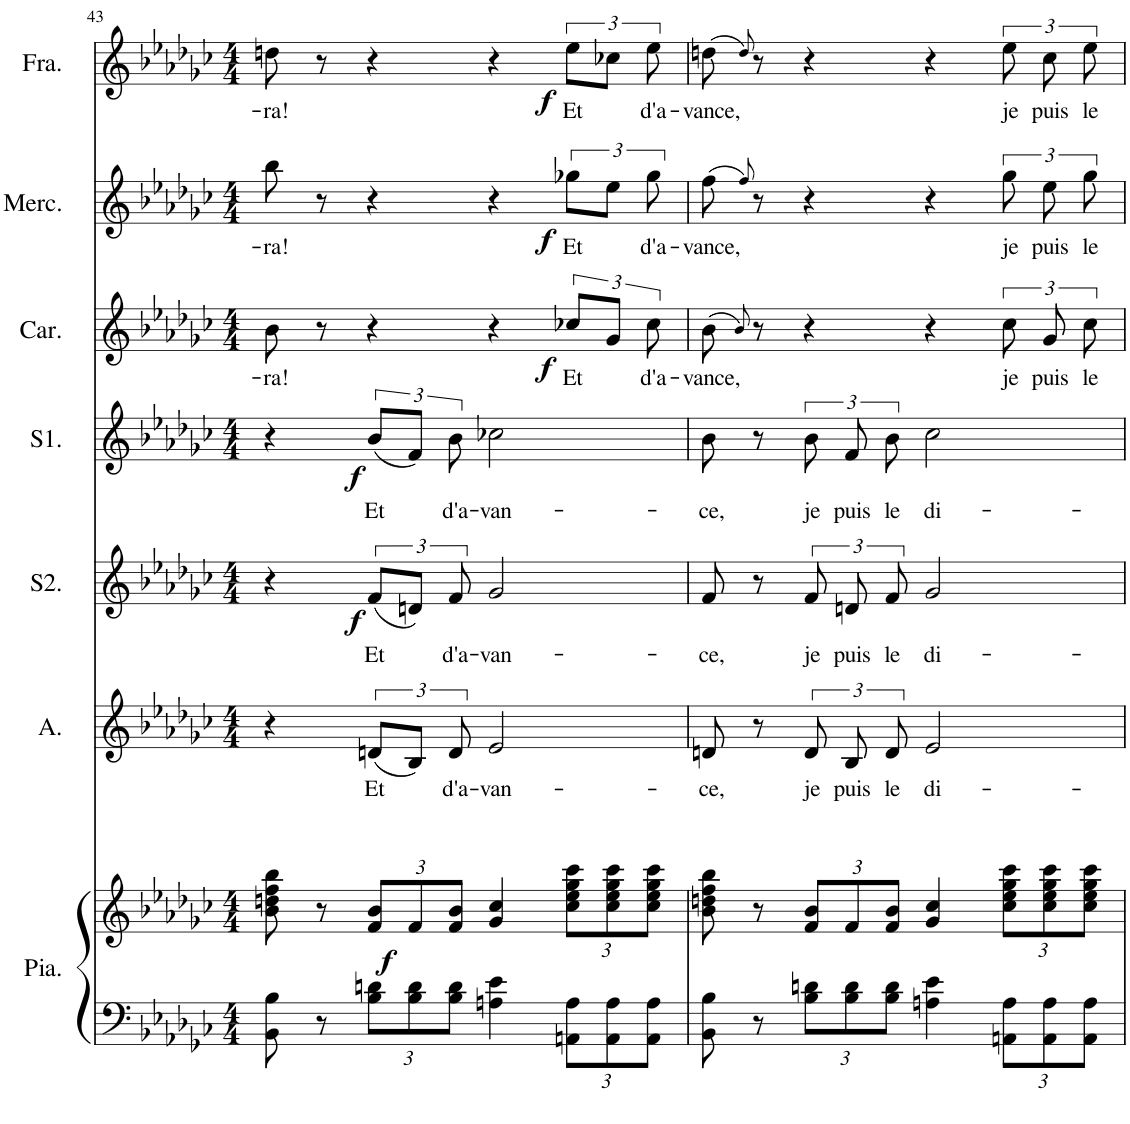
**kern	**kern	**dynam	**kern	**text	**kern	**text	**dynam	**kern	**text	**dynam	**kern	**text	**dynam	**kern	**text	**dynam	**kern	**text	**dynam
*part7	*part7	*part7	*part6	*part6	*part5	*part5	*part5	*part4	*part4	*part4	*part3	*part3	*part3	*part2	*part2	*part2	*part1	*part1	*part1
*staff8	*staff7	*staff7/8	*staff6	*staff6	*staff5	*staff5	*staff5	*staff4	*staff4	*staff4	*staff3	*staff3	*staff3	*staff2	*staff2	*staff2	*staff1	*staff1	*staff1
*I"Piano	*	*	*I"Alto	*	*I"Soprano 2	*	*	*I"Soprano 1	*	*	*I"Carmen	*	*	*I"Mercedes	*	*	*I"Fraquita	*	*
*I'Pia.	*	*	*I'A.	*	*I'S2.	*	*	*I'S1.	*	*	*I'Car.	*	*	*I'Merc.	*	*	*I'Fra.	*	*
!!LO:PB:g=z
*clefF4	*clefG2	*	*clefG2	*	*clefG2	*	*	*clefG2	*	*	*clefG2	*	*	*clefG2	*	*	*clefG2	*	*
*k[b-e-a-d-g-c-]	*k[b-e-a-d-g-c-]	*	*k[b-e-a-d-g-c-]	*	*k[b-e-a-d-g-c-]	*	*	*k[b-e-a-d-g-c-]	*	*	*k[b-e-a-d-g-c-]	*	*	*k[b-e-a-d-g-c-]	*	*	*k[b-e-a-d-g-c-]	*	*
*M4/4	*M4/4	*	*M4/4	*	*M4/4	*	*	*M4/4	*	*	*M4/4	*	*	*M4/4	*	*	*M4/4	*	*
=43	=43	=43	=43	=43	=43	=43	=43	=43	=43	=43	=43	=43	=43	=43	=43	=43	=43	=43	=43
!	!	!	!	!	!	!	!	!	!	!	!	!LO:LY:b	!	!	!LO:LY:b	!	!	!LO:LY:b	!
8BB-\ 8B-\	8b-\ 8ddn\ 8ff\ 8bb-\	.	4r	.	4r	.	.	4r	.	.	8b-\	-ra!	.	8bb-\	-ra!	.	8ddn\	-ra!	.
8r	8r	.	.	.	.	.	.	.	.	.	8r	.	.	8r	.	.	8r	.	.
*Xbrackettup	*Xbrackettup	*	*	*	*	*	*	*	*	*	*	*	*	*	*	*	*	*	*
!	!	!LO:DY:b	!	!LO:LY:b	!	!LO:LY:b	!LO:DY:b	!	!LO:LY:b	!LO:DY:b	!	!	!	!	!	!	!	!	!
12B-\ 12dn\L	12f/ 12b-/L	f	(12dn/L	Et	(12f/L	Et	f	(12b-/L	Et	f	4r	.	.	4r	.	.	4r	.	.
12B-\ 12d\	12f/	.	12B-/J)	.	12dn/J)	.	.	12f/J)	.	.	.	.	.	.	.	.	.	.	.
!	!	!	!	!LO:LY:b	!	!LO:LY:b	!	!	!LO:LY:b	!	!	!	!	!	!	!	!	!	!
12B-\ 12d\J	12f/ 12b-/J	.	12d/	d'a-	12f/	d'a-	.	12b-\	d'a-	.	.	.	.	.	.	.	.	.	.
!	!	!	!	!LO:LY:b	!	!LO:LY:b	!	!	!LO:LY:b	!	!	!	!	!	!	!	!	!	!
4An\ 4e-\	4g-/ 4cc-/	.	2e-/	-van-	2g-/	-van-	.	2cc-X\	-van-	.	4r	.	.	4r	.	.	4r	.	.
!	!	!	!	!	!	!	!	!	!	!	!	!LO:LY:b	!LO:DY:b	!	!LO:LY:b	!LO:DY:b	!	!LO:LY:b	!LO:DY:b
12AAn\ 12A\L	12cc-\ 12ee-\ 12gg-\ 12ccc-\L	.	.	.	.	.	.	.	.	.	12cc-X/L	Et	f	12gg-X\L	Et	f	12ee-\L	Et	f
12AA\ 12A\	12cc-\ 12ee-\ 12gg-\ 12ccc-\	.	.	.	.	.	.	.	.	.	12g-/J	.	.	12ee-\J	.	.	12cc-X\J	.	.
!	!	!	!	!	!	!	!	!	!	!	!	!LO:LY:b	!	!	!LO:LY:b	!	!	!LO:LY:b	!
12AA\ 12A\J	12cc-\ 12ee-\ 12gg-\ 12ccc-\J	.	.	.	.	.	.	.	.	.	12cc-\	d'a-	.	12gg-\	d'a-	.	12ee-\	d'a-	.
=44	=44	=44	=44	=44	=44	=44	=44	=44	=44	=44	=44	=44	=44	=44	=44	=44	=44	=44	=44
!	!	!	!	!LO:LY:b	!	!LO:LY:b	!	!	!LO:LY:b	!	!	!LO:LY:b	!	!	!LO:LY:b	!	!	!LO:LY:b	!
8BB-\ 8B-\	8b-\ 8ddn\ 8ff\ 8bb-\	.	8dn/	-ce,	8f/	-ce,	.	8b-\	-ce,	.	(8b-\	-vance,	.	(8ff\	-vance,	.	(8ddn\	-vance,	.
.	.	.	.	.	.	.	.	.	.	.	8qb-/)	.	.	8qff/)	.	.	8qdd/)	.	.
8r	8r	.	8r	.	8r	.	.	8r	.	.	8r	.	.	8r	.	.	8r	.	.
!	!	!	!	!LO:LY:b	!	!LO:LY:b	!	!	!LO:LY:b	!	!	!	!	!	!	!	!	!	!
12B-\ 12dn\L	12f/ 12b-/L	.	12d/	je	12f/	je	.	12b-\	je	.	4r	.	.	4r	.	.	4r	.	.
!	!	!	!	!LO:LY:b	!	!LO:LY:b	!	!	!LO:LY:b	!	!	!	!	!	!	!	!	!	!
12B-\ 12d\	12f/	.	12B-/	puis	12dn/	puis	.	12f/	puis	.	.	.	.	.	.	.	.	.	.
!	!	!	!	!LO:LY:b	!	!LO:LY:b	!	!	!LO:LY:b	!	!	!	!	!	!	!	!	!	!
12B-\ 12d\J	12f/ 12b-/J	.	12d/	le	12f/	le	.	12b-\	le	.	.	.	.	.	.	.	.	.	.
!	!	!	!	!LO:LY:b	!	!LO:LY:b	!	!	!LO:LY:b	!	!	!	!	!	!	!	!	!	!
4An\ 4e-\	4g-/ 4cc-/	.	2e-/	di-	2g-/	di-	.	2cc-\	di-	.	4r	.	.	4r	.	.	4r	.	.
!	!	!	!	!	!	!	!	!	!	!	!	!LO:LY:b	!	!	!LO:LY:b	!	!	!LO:LY:b	!
12AAn\ 12A\L	12cc-\ 12ee-\ 12gg-\ 12ccc-\L	.	.	.	.	.	.	.	.	.	12cc-\	je	.	12gg-\	je	.	12ee-\	je	.
!	!	!	!	!	!	!	!	!	!	!	!	!LO:LY:b	!	!	!LO:LY:b	!	!	!LO:LY:b	!
12AA\ 12A\	12cc-\ 12ee-\ 12gg-\ 12ccc-\	.	.	.	.	.	.	.	.	.	12g-/	puis	.	12ee-\	puis	.	12cc-\	puis	.
!	!	!	!	!	!	!	!	!	!	!	!	!LO:LY:b	!	!	!LO:LY:b	!	!	!LO:LY:b	!
12AA\ 12A\J	12cc-\ 12ee-\ 12gg-\ 12ccc-\J	.	.	.	.	.	.	.	.	.	12cc-\	le	.	12gg-\	le	.	12ee-\	le	.
=	=	=	=	=	=	=	=	=	=	=	=	=	=	=	=	=	=	=	=
*-	*-	*-	*-	*-	*-	*-	*-	*-	*-	*-	*-	*-	*-	*-	*-	*-	*-	*-	*-
